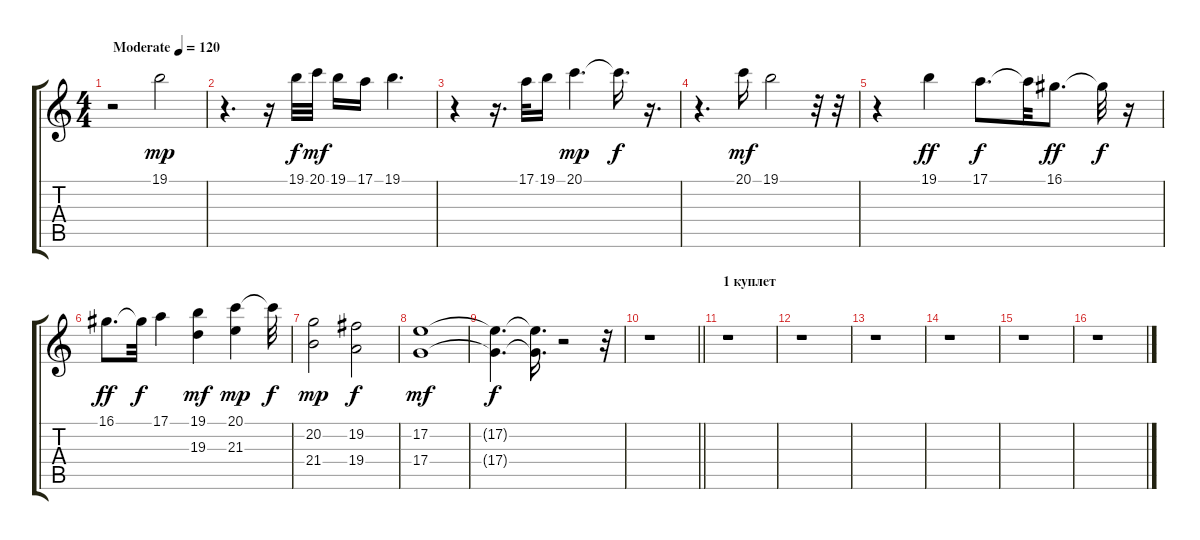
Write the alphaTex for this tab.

\track "" {instrument viola}
\staff {score tabs}
\tuning (E4 B3 G3 D3 A2 E2) {hide}
\ts (4 4)
\tempo (120 "Moderate")
\clef g2
\ks c
r.2{dy mp instrument viola} 19.1.2 |
r.4{d} r.16 19.1.32{dy f} 20.1.32{dy mf} 19.1.16 17.1.16 19.1.4{d} |
r.4 r.16{d} 17.1.32 19.1.16 20.1.4{d dy mp} 20.1{t}.16{d dy f} r.16{d} |
r.4{d} 20.1.16{dy mf} 19.1.2 r.32 r.32 |
r.4 19.1.4{dy ff} 17.1.8{d dy f} 17.1{t}.32 16.1.8{d dy ff} 16.1{t}.32{dy f} r.16 |
16.1.8{d dy ff} 16.1{t}.32{dy f} 17.1.4 (19.1 19.3).4{dy mf} (20.1 21.3).4{dy mp} 20.1{t}.32{dy f} |
(20.2 21.4).2{dy mp} (19.2 19.4).2{dy f} |
(17.2 17.4).1{dy mf} |
(17.2{t} 17.4{t}).4{d dy f} (17.2{t} 17.4{t}).16{d} r.2 r.32 |
\barLineRight lightlight
r.1 |
\section ("" "1 куплет")
r.1 |
r.1 |
r.1 |
r.1 |
r.1 |
r.1
